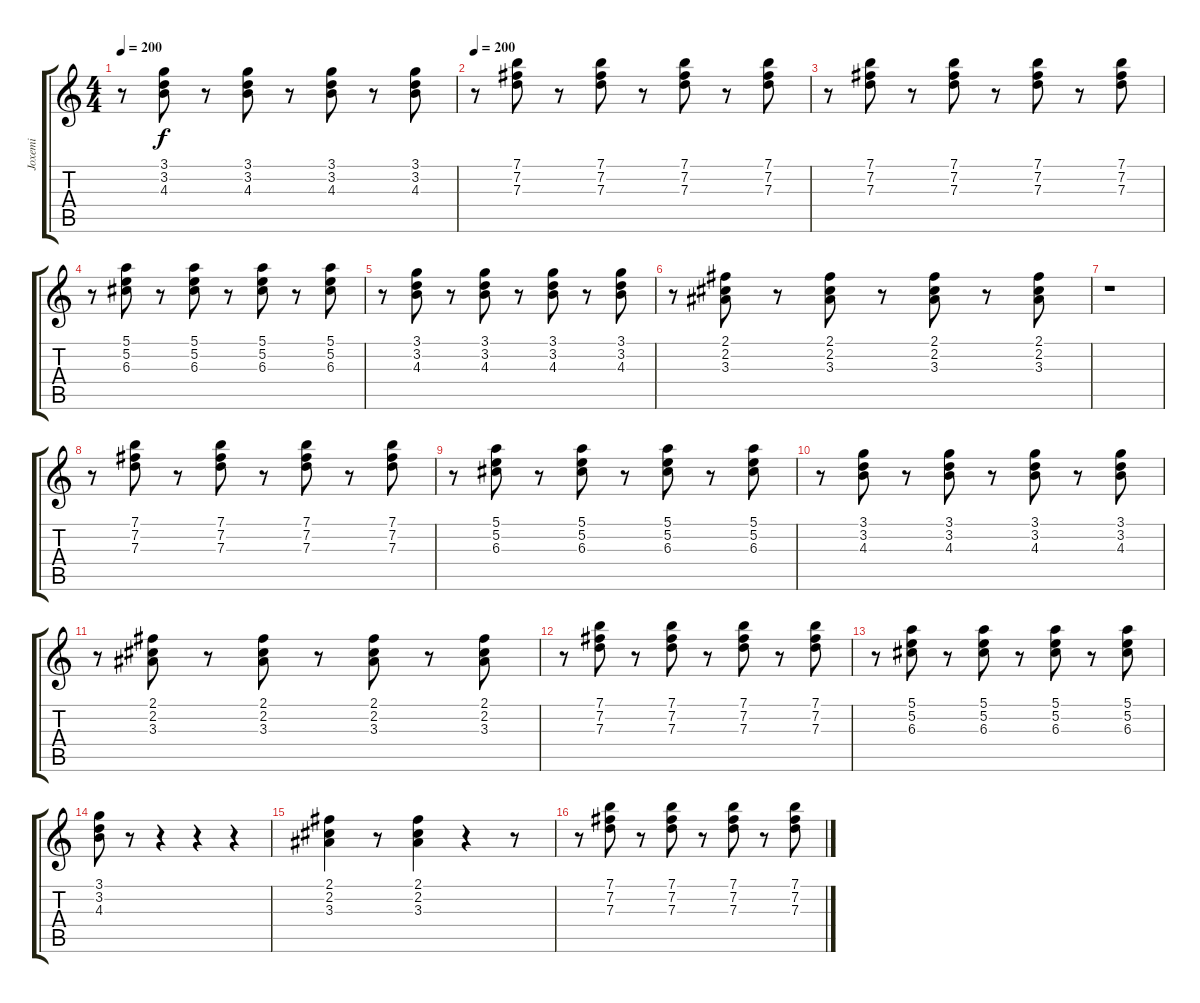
\track ("Joxemi" "Joxemi") {instrument distortionguitar}
\staff {score tabs}
\tuning (E4 B3 G3 D3 A2 E2) {hide}
\ts (4 4)
\tempo 200
\clef g2
\ks c
r.8{dy f} (3.1 3.2 4.3).8 r.8 (3.1 3.2 4.3).8 r.8 (3.1 3.2 4.3).8 r.8 (3.1 3.2 4.3).8 |
\tempo 200
r.8{volume 7 instrument electricguitarjazz} (7.1 7.2 7.3).8 r.8 (7.1 7.2 7.3).8 r.8 (7.1 7.2 7.3).8 r.8 (7.1 7.2 7.3).8 |
r.8 (7.1 7.2 7.3).8 r.8 (7.1 7.2 7.3).8 r.8 (7.1 7.2 7.3).8 r.8 (7.1 7.2 7.3).8 |
r.8 (5.1 5.2 6.3).8 r.8 (5.1 5.2 6.3).8 r.8 (5.1 5.2 6.3).8 r.8 (5.1 5.2 6.3).8 |
r.8 (3.1 3.2 4.3).8 r.8 (3.1 3.2 4.3).8 r.8 (3.1 3.2 4.3).8 r.8 (3.1 3.2 4.3).8 |
r.8 (2.1 2.2 3.3).8 r.8 (2.1 2.2 3.3).8 r.8 (2.1 2.2 3.3).8 r.8 (2.1 2.2 3.3).8 |
r.1 |
r.8 (7.1 7.2 7.3).8 r.8 (7.1 7.2 7.3).8 r.8 (7.1 7.2 7.3).8 r.8 (7.1 7.2 7.3).8 |
r.8 (5.1 5.2 6.3).8 r.8 (5.1 5.2 6.3).8 r.8 (5.1 5.2 6.3).8 r.8 (5.1 5.2 6.3).8 |
r.8 (3.1 3.2 4.3).8 r.8 (3.1 3.2 4.3).8 r.8 (3.1 3.2 4.3).8 r.8 (3.1 3.2 4.3).8 |
r.8 (2.1 2.2 3.3).8 r.8 (2.1 2.2 3.3).8 r.8 (2.1 2.2 3.3).8 r.8 (2.1 2.2 3.3).8 |
r.8 (7.1 7.2 7.3).8 r.8 (7.1 7.2 7.3).8 r.8 (7.1 7.2 7.3).8 r.8 (7.1 7.2 7.3).8 |
r.8 (5.1 5.2 6.3).8 r.8 (5.1 5.2 6.3).8 r.8 (5.1 5.2 6.3).8 r.8 (5.1 5.2 6.3).8 |
(3.1 3.2 4.3).8 r.8 r.4 r.4 r.4 |
(2.1 2.2 3.3).4 r.8 (2.1 2.2 3.3).4 r.4 r.8 |
r.8 (7.1 7.2 7.3).8 r.8 (7.1 7.2 7.3).8 r.8 (7.1 7.2 7.3).8 r.8 (7.1 7.2 7.3).8
